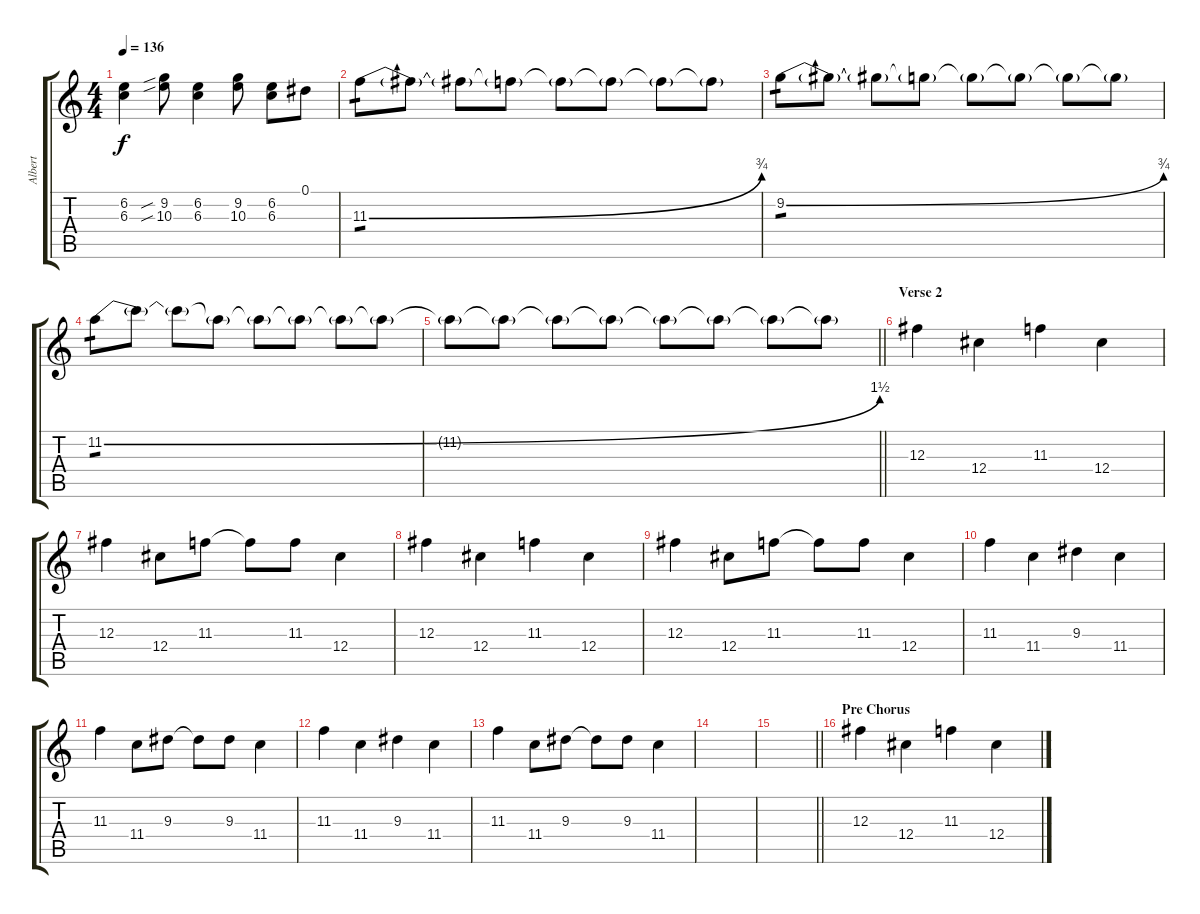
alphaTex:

\track ("Albert" "Albert") {instrument overdrivenguitar}
\staff {score tabs}
\tuning (Eb4 Bb3 Gb3 Db3 Ab2 Eb2) {hide}
\ts (4 4)
\tempo 136
\clef g2
\ks c
(6.2 6.3).4{dy f} (9.2{sib} 10.3{sib}).8 (6.2 6.3).4 (9.2 10.3).8 (6.2 6.3).8 0.1.8 |
11.3{be (bend 0 0 60 3)}.8{tp 1} 11.3{t}.8 11.3{t}.8 11.3{t}.8 11.3{t}.8 11.3{t}.8 11.3{t}.8 11.3{t}.8 |
9.2{be (bend 0 0 60 3)}.8{tp 1} 9.2{t}.8 9.2{t}.8 9.2{t}.8 9.2{t}.8 9.2{t}.8 9.2{t}.8 9.2{t}.8 |
11.2{be (bend 0 0 60 6)}.8{tp 1} 11.2{t}.8 11.2{t}.8 11.2{t}.8 11.2{t}.8 11.2{t}.8 11.2{t}.8 11.2{t}.8 |
\barLineRight lightlight
11.2{t}.8 11.2{t}.8 11.2{t}.8 11.2{t}.8 11.2{t}.8 11.2{t}.8 11.2{t}.8 11.2{t}.8 |
\section ("" "Verse 2")
12.3.4{volume 11} 12.4.4 11.3.4 12.4.4 |
12.3.4 12.4.8 11.3.8 11.3{t}.8 11.3.8 12.4.4 |
12.3.4 12.4.4 11.3.4 12.4.4 |
12.3.4 12.4.8 11.3.8 11.3{t}.8 11.3.8 12.4.4 |
11.3.4 11.4.4 9.3.4 11.4.4 |
11.3.4 11.4.8 9.3.8 9.3{t}.8 9.3.8 11.4.4 |
11.3.4 11.4.4 9.3.4 11.4.4 |
11.3.4 11.4.8 9.3.8 9.3{t}.8 9.3.8 11.4.4 |
|
\barLineRight lightlight
|
\section ("" "Pre Chorus")
12.3.4 12.4.4 11.3.4 12.4.4
